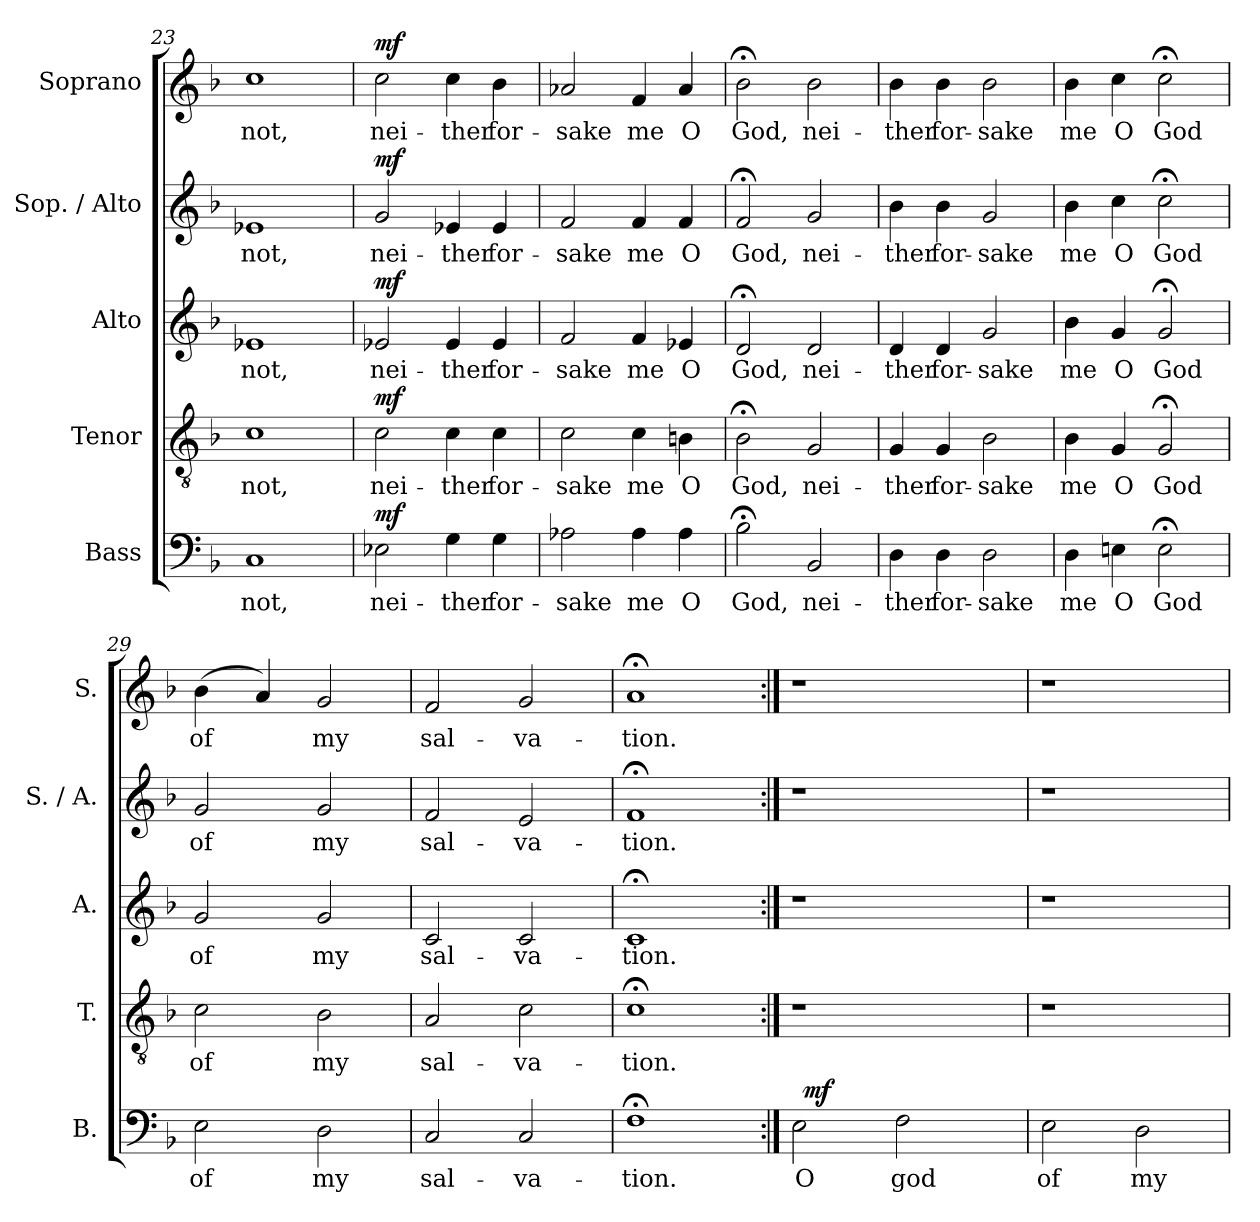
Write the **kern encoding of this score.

**kern	**text	**dynam	**kern	**text	**dynam	**kern	**text	**dynam	**kern	**text	**dynam	**kern	**text	**dynam
*part5	*part5	*part5	*part4	*part4	*part4	*part3	*part3	*part3	*part2	*part2	*part2	*part1	*part1	*part1
*staff5	*staff5	*staff5	*staff4	*staff4	*staff4	*staff3	*staff3	*staff3	*staff2	*staff2	*staff2	*staff1	*staff1	*staff1
*I"Bass	*	*	*I"Tenor	*	*	*I"Alto	*	*	*I"Sop. /  Alto	*	*	*I"Soprano	*	*
*I'B.	*	*	*I'T.	*	*	*I'A.	*	*	*I'S. /  A.	*	*	*I'S.	*	*
*clefF4	*	*	*clefGv2	*	*	*clefG2	*	*	*clefG2	*	*	*clefG2	*	*
*k[b-]	*	*	*k[b-]	*	*	*k[b-]	*	*	*k[b-]	*	*	*k[b-]	*	*
*F:	*	*	*F:	*	*	*F:	*	*	*F:	*	*	*F:	*	*
=23	=23	=23	=23	=23	=23	=23	=23	=23	=23	=23	=23	=23	=23	=23
!	!LO:LY:b:cj	!	!	!LO:LY:b:cj	!	!	!LO:LY:b:cj	!	!	!LO:LY:b:cj	!	!	!LO:LY:b:cj	!
1C	not,	.	1c	not,	.	1e-X	not,	.	1e-X	not,	.	1cc	not,	.
!!LO:PB:g=z
=24	=24	=24	=24	=24	=24	=24	=24	=24	=24	=24	=24	=24	=24	=24
!	!LO:LY:b:cj	!LO:DY:a	!	!LO:LY:b:cj	!LO:DY:a	!	!LO:LY:b:cj	!LO:DY:a	!	!LO:LY:b:cj	!LO:DY:a	!	!LO:LY:b:cj	!LO:DY:a
2E-X\	nei-	mf	2c\	nei-	mf	2e-X/	nei-	mf	2g/	nei-	mf	2cc\	nei-	mf
!	!LO:LY:b:cj	!	!	!LO:LY:b:cj	!	!	!LO:LY:b:cj	!	!	!LO:LY:b:cj	!	!	!LO:LY:b:cj	!
4G\	-ther	.	4c\	-ther	.	4e-/	-ther	.	4e-X/	-ther	.	4cc\	-ther	.
!	!LO:LY:b:cj	!	!	!LO:LY:b:cj	!	!	!LO:LY:b:cj	!	!	!LO:LY:b:cj	!	!	!LO:LY:b:cj	!
4G\	for-	.	4c\	for-	.	4e-/	for-	.	4e-/	for-	.	4b-\	for-	.
=25	=25	=25	=25	=25	=25	=25	=25	=25	=25	=25	=25	=25	=25	=25
!	!LO:LY:b:cj	!	!	!LO:LY:b:cj	!	!	!LO:LY:b:cj	!	!	!LO:LY:b:cj	!	!	!LO:LY:b:cj	!
2A-X\	-sake	.	2c\	-sake	.	2f/	-sake	.	2f/	-sake	.	2a-X/	-sake	.
!	!LO:LY:b:cj	!	!	!LO:LY:b:cj	!	!	!LO:LY:b:cj	!	!	!LO:LY:b:cj	!	!	!LO:LY:b:cj	!
4A-\	me	.	4c\	me	.	4f/	me	.	4f/	me	.	4f/	me	.
!	!LO:LY:b:cj	!	!	!LO:LY:b:cj	!	!	!LO:LY:b:cj	!	!	!LO:LY:b:cj	!	!	!LO:LY:b:cj	!
4A-\	O	.	4Bn\	O	.	4e-X/	O	.	4f/	O	.	4a-/	O	.
=26	=26	=26	=26	=26	=26	=26	=26	=26	=26	=26	=26	=26	=26	=26
!	!LO:LY:b:cj	!	!	!LO:LY:b:cj	!	!	!LO:LY:b:cj	!	!	!LO:LY:b:cj	!	!	!LO:LY:b:cj	!
2B-;<\	God,	.	2B-;<\	God,	.	2d;</	God,	.	2f;</	God,	.	2b-;<\	God,	.
!	!LO:LY:b:cj	!	!	!LO:LY:b:cj	!	!	!LO:LY:b:cj	!	!	!LO:LY:b:cj	!	!	!LO:LY:b:cj	!
2BB-/	nei-	.	2G/	nei-	.	2d/	nei-	.	2g/	nei-	.	2b-\	nei-	.
=27	=27	=27	=27	=27	=27	=27	=27	=27	=27	=27	=27	=27	=27	=27
!	!LO:LY:b:cj	!	!	!LO:LY:b:cj	!	!	!LO:LY:b:cj	!	!	!LO:LY:b:cj	!	!	!LO:LY:b:cj	!
4D\	-ther	.	4G/	-ther	.	4d/	-ther	.	4b-\	-ther	.	4b-\	-ther	.
!	!LO:LY:b:cj	!	!	!LO:LY:b:cj	!	!	!LO:LY:b:cj	!	!	!LO:LY:b:cj	!	!	!LO:LY:b:cj	!
4D\	for-	.	4G/	for-	.	4d/	for-	.	4b-\	for-	.	4b-\	for-	.
!	!LO:LY:b:cj	!	!	!LO:LY:b:cj	!	!	!LO:LY:b:cj	!	!	!LO:LY:b:cj	!	!	!LO:LY:b:cj	!
2D\	-sake	.	2B-\	-sake	.	2g/	-sake	.	2g/	-sake	.	2b-\	-sake	.
!!LO:LB:g=z
=28	=28	=28	=28	=28	=28	=28	=28	=28	=28	=28	=28	=28	=28	=28
!	!LO:LY:b:cj	!	!	!LO:LY:b:cj	!	!	!LO:LY:b:cj	!	!	!LO:LY:b:cj	!	!	!LO:LY:b:cj	!
4D\	me	.	4B-\	me	.	4b-\	me	.	4b-\	me	.	4b-\	me	.
!	!LO:LY:b:cj	!	!	!LO:LY:b:cj	!	!	!LO:LY:b:cj	!	!	!LO:LY:b:cj	!	!	!LO:LY:b:cj	!
4En\	O	.	4G/	O	.	4g/	O	.	4cc\	O	.	4cc\	O	.
!	!LO:LY:b:cj	!	!	!LO:LY:b:cj	!	!	!LO:LY:b:cj	!	!	!LO:LY:b:cj	!	!	!LO:LY:b:cj	!
2E;<\	God	.	2G;</	God	.	2g;</	God	.	2cc;<\	God	.	2cc;<\	God	.
=29	=29	=29	=29	=29	=29	=29	=29	=29	=29	=29	=29	=29	=29	=29
!	!LO:LY:b:cj	!	!	!LO:LY:b:cj	!	!	!LO:LY:b:cj	!	!	!LO:LY:b:cj	!	!	!LO:LY:b	!
2E\	of	.	2c\	of	.	2g/	of	.	2g/	of	.	(>4b-\	of	.
.	.	.	.	.	.	.	.	.	.	.	.	4a/)	.	.
!	!LO:LY:b:cj	!	!	!LO:LY:b:cj	!	!	!LO:LY:b:cj	!	!	!LO:LY:b:cj	!	!	!LO:LY:b:cj	!
2D\	my	.	2B-\	my	.	2g/	my	.	2g/	my	.	2g/	my	.
=30	=30	=30	=30	=30	=30	=30	=30	=30	=30	=30	=30	=30	=30	=30
!	!LO:LY:b:cj	!	!	!LO:LY:b:cj	!	!	!LO:LY:b:cj	!	!	!LO:LY:b:cj	!	!	!LO:LY:b:cj	!
2C/	sal-	.	2A/	sal-	.	2c/	sal-	.	2f/	sal-	.	2f/	sal-	.
!	!LO:LY:b:cj	!	!	!LO:LY:b:cj	!	!	!LO:LY:b:cj	!	!	!LO:LY:b:cj	!	!	!LO:LY:b:cj	!
2C/	-va-	.	2c\	-va-	.	2c/	-va-	.	2e/	-va-	.	2g/	-va-	.
=31	=31	=31	=31	=31	=31	=31	=31	=31	=31	=31	=31	=31	=31	=31
!	!LO:LY:b:cj	!	!	!LO:LY:b:cj	!	!	!LO:LY:b:cj	!	!	!LO:LY:b:cj	!	!	!LO:LY:b:cj	!
1F;<	-tion.	.	1c;<	-tion.	.	1c;<	-tion.	.	1f;<	-tion.	.	1a;<	-tion.	.
!!LO:PB:g=z
=32:|!	=32:|!	=32:|!	=32:|!	=32:|!	=32:|!	=32:|!	=32:|!	=32:|!	=32:|!	=32:|!	=32:|!	=32:|!	=32:|!	=32:|!
!	!LO:LY:b:cj	!	!	!	!	!	!	!	!	!	!	!	!	!
*^	*	*	*	*	*	*	*	*	*	*	*	*	*	*
2E\	64ryy	O	.	1r	.	.	1r	.	.	1r	.	.	1r	.	.
!	!	!	!LO:DY:a	!	!	!	!	!	!	!	!	!	!	!	!
.	2ryy	.	mf	.	.	.	.	.	.	.	.	.	.	.	.
!	!	!LO:LY:b:cj	!	!	!	!	!	!	!	!	!	!	!	!	!
2F\	.	god	.	.	.	.	.	.	.	.	.	.	.	.	.
.	4ryy	.	.	.	.	.	.	.	.	.	.	.	.	.	.
.	8...ryy	.	.	.	.	.	.	.	.	.	.	.	.	.	.
=33	=33	=33	=33	=33	=33	=33	=33	=33	=33	=33	=33	=33	=33	=33	=33
!	!	!LO:LY:b:cj	!	!	!	!	!	!	!	!	!	!	!	!	!
*v	*v	*	*	*	*	*	*	*	*	*	*	*	*	*	*
2E\	of	.	1r	.	.	1r	.	.	1r	.	.	1r	.	.
!	!LO:LY:b:cj	!	!	!	!	!	!	!	!	!	!	!	!	!
2D\	my	.	.	.	.	.	.	.	.	.	.	.	.	.
=	=	=	=	=	=	=	=	=	=	=	=	=	=	=
*-	*-	*-	*-	*-	*-	*-	*-	*-	*-	*-	*-	*-	*-	*-
